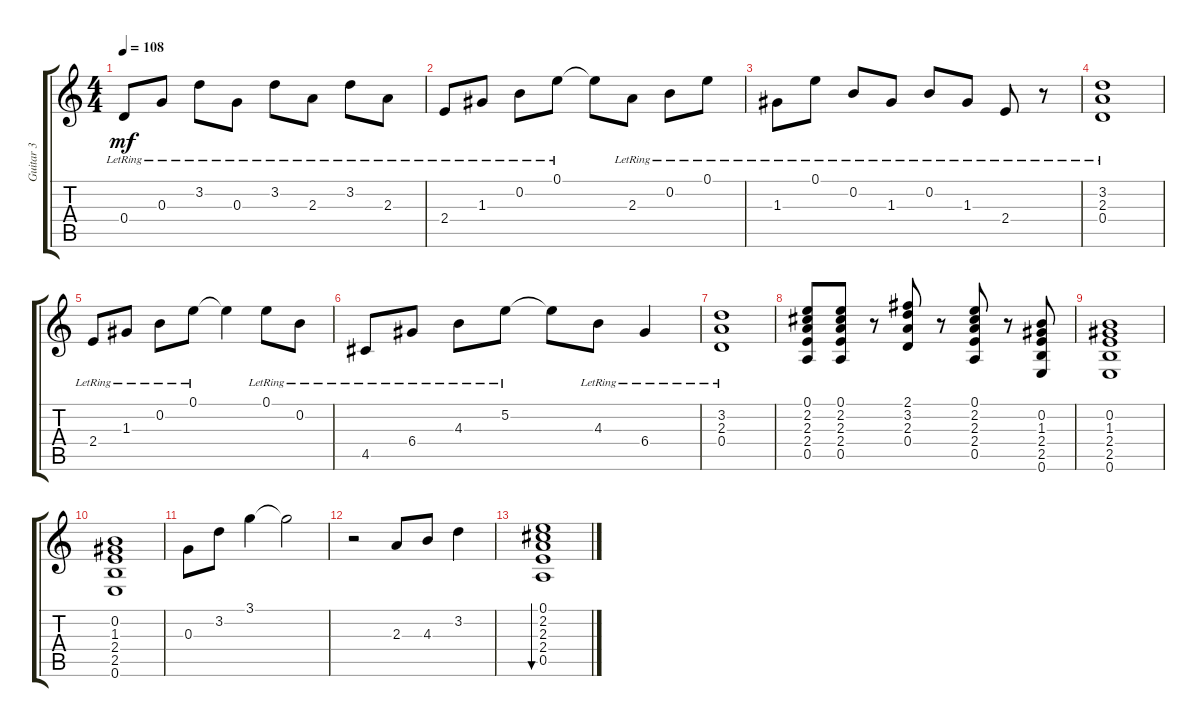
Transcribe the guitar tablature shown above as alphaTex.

\track ("Guitar 3" "Guitar 3") {instrument electricguitarjazz}
\staff {score tabs}
\tuning (E4 B3 G3 D3 A2 E2) {hide}
\ts (4 4)
\tempo 108
\clef g2
\ks c
0.4{lr}.8{dy mf} 0.3{lr}.8 3.2{lr}.8 0.3{lr}.8 3.2{lr}.8 2.3{lr}.8 3.2{lr}.8 2.3{lr}.8 |
2.4{lr}.8 1.3{lr}.8 0.2{lr}.8 0.1{lr}.8 0.1{t}.8 2.3{lr}.8 0.2{lr}.8 0.1{lr}.8 |
1.3{lr}.8 0.1{lr}.8 0.2{lr}.8 1.3{lr}.8 0.2{lr}.8 1.3{lr}.8 2.4{lr}.8 r.8 |
(3.2{lr} 2.3{lr} 0.4{lr}).1 |
2.4{lr}.8 1.3{lr}.8 0.2{lr}.8 0.1{lr}.8 0.1{t}.4 0.1{lr}.8 0.2{lr}.8 |
4.5{lr}.8 6.4{lr}.8 4.3{lr}.8 5.2{lr}.8 5.2{t}.8 4.3{lr}.8 6.4{lr}.4 |
(3.2{lr} 2.3{lr} 0.4{lr}).1 |
(0.1 2.2 2.3 2.4 0.5).8 (0.1 2.2 2.3 2.4 0.5).8 r.8 (2.1 3.2 2.3 0.4).8 r.8 (0.1 2.2 2.3 2.4 0.5).8 r.8 (0.2 1.3 2.4 2.5 0.6).8 |
(0.2 1.3 2.4 2.5 0.6).1 |
(0.2 1.3 2.4 2.5 0.6).1 |
0.3.8 3.2.8 3.1.4 3.1{t}.2 |
r.2 2.3.8 4.3.8 3.2.4 |
(0.1 2.2 2.3 2.4 0.5).1{bu 60}
